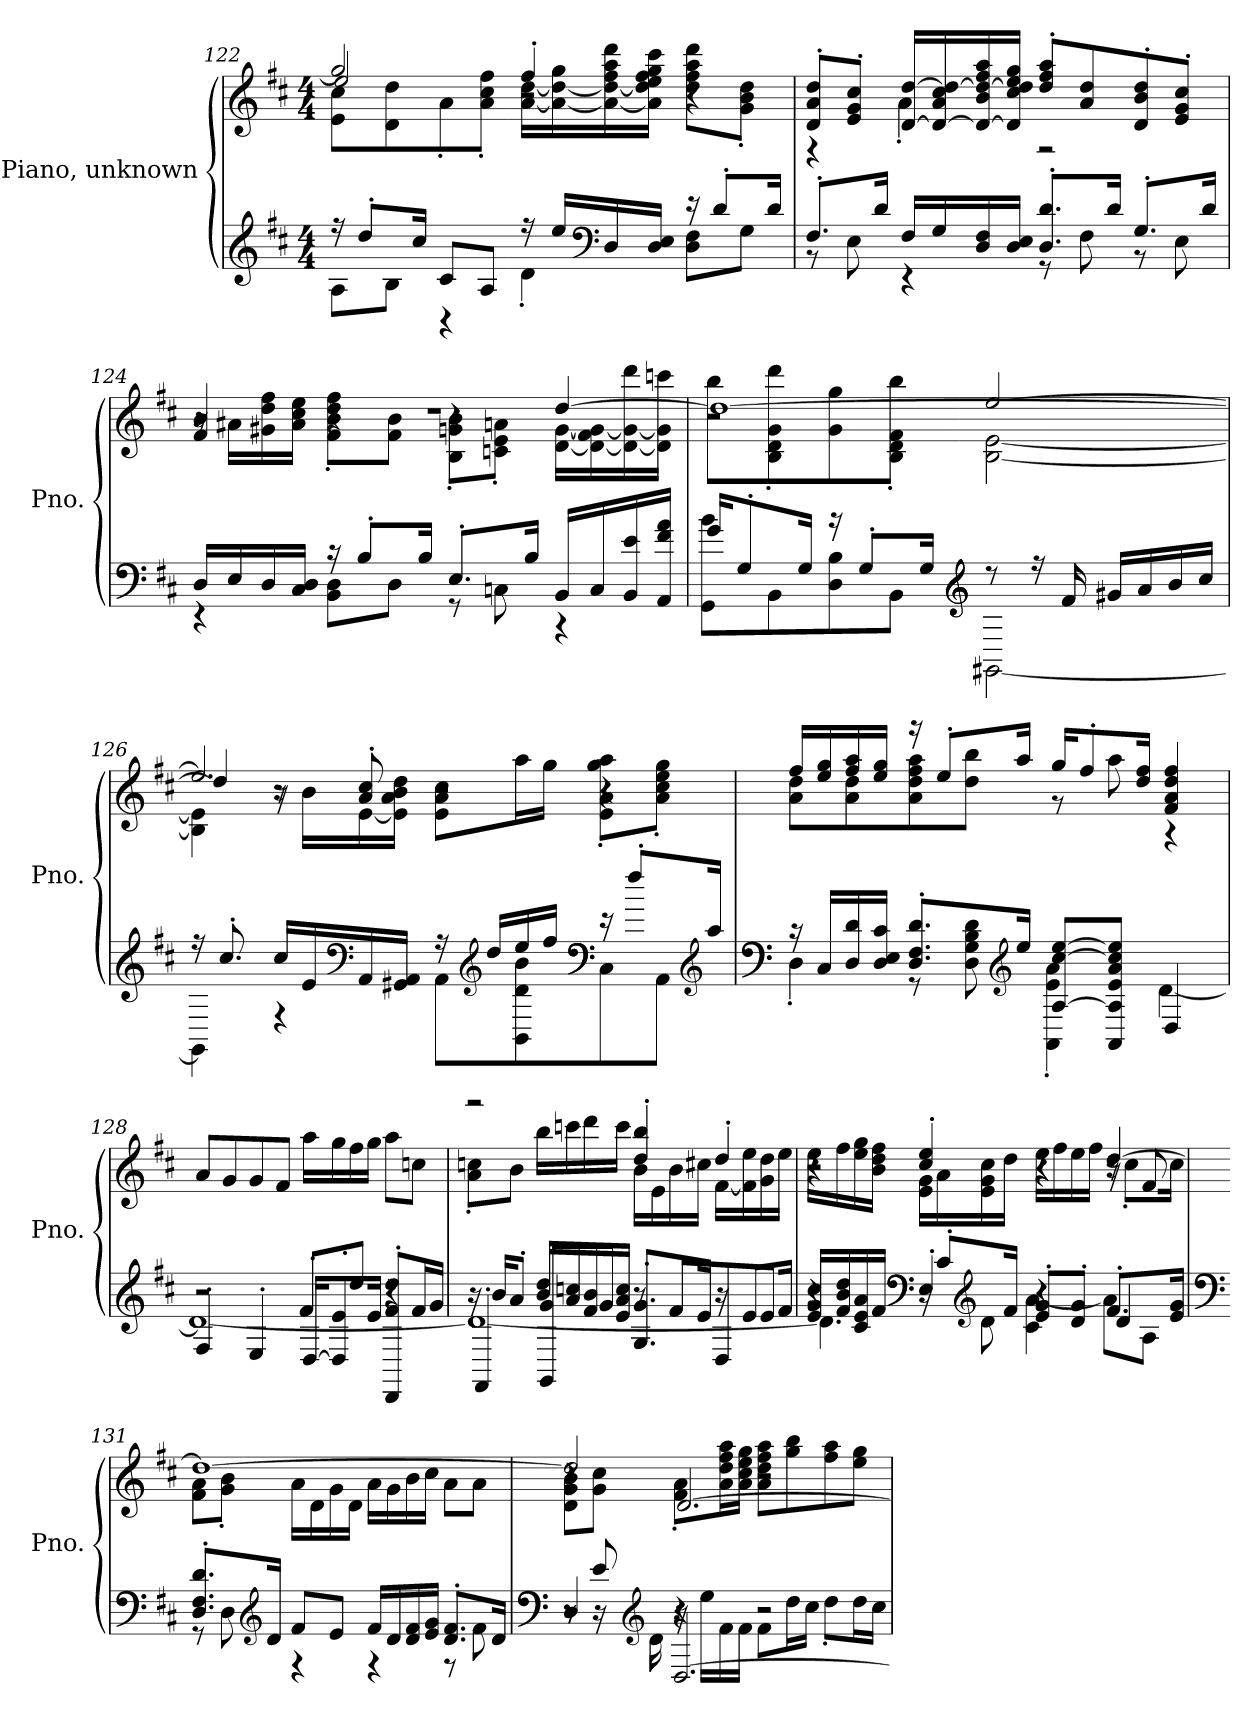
**kern	**kern
*part1	*part1
*staff2	*staff1
*I"Piano, unknown	*
*I'Pno.	*
*clefG2	*clefG2
*k[f#c#]	*k[f#c#]
*M4/4	*M4/4
=122	=122
*^	*^
*	*	*	*^
16r	8A\L	2gg/]	8e\ 8cc#\L	2ee/
8dd'/L	.	.	.	.
.	8B\J	.	8d\ 8dd\	.
16cc#/Jk	.	.	.	.
8c#/L	4r	.	8a'\	.
8A/J	.	.	8a\' 8cc#\' 8ff#\'J	.
16r	4d'\	4ff#'/	[16a\ [16dd\LL	2r
16ee/LL	.	.	16a\_ 16dd\_ 16gg\	.
*clefF4	*	*	*	*
16D/	.	.	16a\_ 16dd\_ 16ff#\ 16aa\ 16ddd\	.
16D/ 16E/JJ	.	.	16a\] 16dd\] 16ee\ 16ff#\ 16gg\ 16ccc#\JJ	.
16r	8D\ 8F#\L	4r	8dd\ 8ff#\ 8aa\ 8ddd\L	.
8d'/L	.	.	.	.
.	8G\J	.	8g\' 8b\' 8dd\'J	.
16d/Jk	.	.	.	.
*	*	*	*v	*v
!!LO:LB:g=z
=123	=123	=123	=123
8.F#'/L	8r	8d/' 8a/' 8dd/'L	4r
.	8E\	8e/' 8g/' 8cc#/'J	.
16d/Jk	.	.	.
16F#/LL	4r	[16d/ [16dd/LL	4a'\
16G/	.	16d/_ 16a/ 16cc#/ 16dd/_	.
16D/ 16F#/	.	16d/_ 16b/ 16dd/_ 16ff#/ 16aa/	.
16D/ 16E/JJ	.	16d/] 16cc#/ 16dd/] 16ee/ 16gg/JJ	.
8.D/' 8.d/'L	8r	8dd/' 8ff#/' 8aa/'L	2r
.	8F#\	8a/ 8dd/	.
16d/Jk	.	.	.
8.G'/L	8r	8d/' 8b/' 8dd/'	.
.	8E\	8e/' 8g/' 8cc#/'J	.
16d/Jk	.	.	.
=124	=124	=124	=124
*	*	*	*^
16D/LL	4r	1r	16r	4f#/ 4b/
16E/	.	.	16a#X\LL	.
16D/	.	.	16g#X\ 16dd\ 16ff#\	.
16C#/ 16D/JJ	.	.	16a#\ 16cc#\ 16ee\JJ	.
16r	8BB\ 8D\L	.	8f#\' 8b\' 8dd\' 8ff#\'L	4r
8B'/L	.	.	.	.
.	8D\J	.	8f#\ 8b\J	.
16B/Jk	.	.	.	.
8.E'/L	8r	.	8B\' 8gn\' 8b\'L	4r
.	8Cn\	.	8cn\' 8e\' 8an\'J	.
16B/Jk	.	.	.	.
16BB/LL	4r	.	[16d\ [16g\LL	[4dd/
16C/	.	.	16d\_ 16f#\ 16g\_	.
16BB/ 16e/	.	.	16d\_ 16g\_ 16ddd\	.
16AA/ 16f#/ 16a/JJ	.	.	16d\] 16g\] 16cccn\JJ	.
!!LO:LB:g=z	!!	!!
=125	=125	=125	=125	=125
16g/KL	8GG\ 8b\L	2r	8bb\L	1dd_
8G'/	.	.	.	.
.	8BB\	.	8B\' 8d\' 8g\' 8ddd\'	.
16G/Jk	.	.	.	.
16r	8D\ 8B\	.	8g\ 8gg\	.
8G'/L	.	.	.	.
.	8BB\J	.	8B\' 8d\' 8f#\' 8bb\'J	.
16G/Jk	.	.	.	.
*clefG2	*	*	*	*
8r	[2GG#X\	[2ee/	[2B\ [2e\	.
16r	.	.	.	.
16f#/	.	.	.	.
16g#X/LL	.	.	.	.
16a/	.	.	.	.
16b/	.	.	.	.
16cc#/JJ	.	.	.	.
=126	=126	=126	=126	=126
16r	4GG#\]	2.ee/]	4B\] 4e\]	4dd/]
8.cc#'/	.	.	.	.
16cc#/LL	4r	.	16r	8r
16e/	.	.	16b\LL	.
*clefF4	*	*	*	*
16AA/	.	.	[16e\	8a/' 8cc#/'
16GG#X/ 16AA/JJ	.	.	16e\] 16a\ 16b\ 16dd\JJ	.
16r	8AA\L	.	8e\ 8a\ 8cc#\L	2r
*clefG2	*	*	*	*
16dd/LL	.	.	.	.
16ee/	8BB\ 8d\ 8b\	.	16aa\L	.
16ff#/JJ	.	.	16gg\JJ	.
*clefF4	*	*	*	*
16r	8C#\	4r	8e\' 8a\' 8gg\' 8aa\'L	.
8ff#'/L	.	.	.	.
.	8AA\J	.	8a\' 8cc#\' 8ee\' 8gg\'J	.
*clefG2	*	*	*	*
16aa/Jk	.	.	.	.
*	*	*v	*v	*v
!!LO:LB:g=z
=127	=127	=127
*clefF4	*	*
*	*	*^
16r	4D'\	16ff#/LL	8a\ 8dd\L
16C#/LL	.	16ee/ 16gg/	.
16D/ 16d/	.	16ff#/ 16aa/	8a\ 8dd\
16D/ 16E/ 16c#/JJ	.	16ee/ 16gg/JJ	.
8.D/' 8.F#/' 8.d/'L	8r	16r	8a\ 8dd\ 8ff#\ 8aa\
.	.	8ee'/L	.
.	8D\ 8G\ 8B\ 8d\	.	8dd\ 8bb\J
*clefG2	*	*	*
16ee/Jk	.	16aa/Jk	.
[8A/ [8cc#/ [8ee/L	4AA\' 4e\' 4a\'	16gg/KL	8r
.	.	8ff#'/	.
8AA/ 8A/] 8e/ 8a/ 8cc#/] 8ee/]J	.	.	8aa\
.	.	16dd/ 16ff#/Jk	.
4D/	[4d\	4f#/ 4a/ 4dd/ 4ff#/	4r
*	*	*v	*v
=128	=128	=128
*	*^	*
4F#'/	1d_	2r	8a/L
.	.	.	8g/
4E'/	.	.	8g/
.	.	.	8f#/J
[16D'/KL	.	8f#'/L	16aa\LL
8D/]' 8e/'	.	.	16gg\
.	.	8dd/J	16ff#\
16e/Jk	.	.	16gg\JJ
8DD/' 8f#/' 8dd/'L	.	4r	8aa\L
16f#/L	.	.	8ccn\J
16g/JJ	.	.	.
!!LO:LB:g=z
=129	=129	=129	=129
*	*	*	*^
16r	1d_	4FF#'/	2r	8a\' 8ccn\'L
16b/KL	.	.	.	.
8a'/J	.	.	.	8b\J
16b/ 16dd/LL	.	8GG/ 8g/L	.	16bb\LL
16a/ 16ccn/	.	.	.	16cccn\
16f#/ 16b/	.	8g/J	.	16ddd\
16e/ 16a/ 16cc/JJ	.	.	.	16ccc\JJ
8.G/' 8.g/'L	.	8r	4dd/' 4bb/'	16b\LL
.	.	.	.	16e\
.	.	8f#/L	.	16b\
16e/Jk	.	.	.	16cc#X\JJ
16r	.	8D/	4dd'/	[16f#\LL
8e'/L	.	.	.	16f#\] 16ee\
.	.	8e/J	.	16g\ 16dd\
16f#/Jk	.	.	.	16ee\JJ
=130	=130	=130	=130	=130
*	*	*	*	*^
16e/ 16g/ 16cc#/LL	4.d\]	4r	4r	16ee\LL	2r
16f#/ 16b/ 16dd/	.	.	.	16ff#\	.
16c#/ 16e/ 16a/	.	.	.	16ee\ 16gg\	.
16f#/JJ	.	.	.	16b\ 16dd\ 16ff#\JJ	.
*clefF4	*	*	*	*	*
16r	.	4E'/	4cc#/' 4ee/'	16e\ 16g\LL	.
8c#'/L	.	.	.	16a\	.
*clefG2	*	*	*	*	*
.	8d\	.	.	16e\ 16g\ 16cc#\	.
16f#/Jk	.	.	.	16dd\JJ	.
8e/' 8g/'L	4c#\ [4a\	4r	4r	16ee\LL	4r
.	.	.	.	16ff#\	.
8d/' 8g/'J	.	.	.	16ee\	.
.	.	.	.	16ff#\JJ	.
8.f#'/L	8a\L]	4d/	[4dd/	16r	8r
.	.	.	.	8cc#'\L	.
.	8A\J	.	.	.	8f#/
16e/ 16g/Jk	.	.	.	16cc#\Jk	.
*v	*v	*v	*	*	*
*	*v	*v	*v
!!LO:PB:g=z
=131	=131
*clefF4	*
*^	*^
8.D/' 8.F#/' 8.d/'L	8r	1dd_	8f#\ 8a\L
.	8D\	.	8g\' 8b\'J
*clefG2	*	*	*
16d/Jk	.	.	.
8f#/L	4r	.	16a\LL
.	.	.	16d\
8e/J	.	.	16g\
.	.	.	16d\JJ
16f#/LL	4r	.	16a\LL
16d/	.	.	16g\
16d/ 16f#/	.	.	16b\
16e/ 16g/JJ	.	.	16cc#\JJ
8.d/' 8.f#/'L	8r	.	8a\L
.	8f#\	.	8a\J
16d/Jk	.	.	.
*v	*v	*	*
*	*v	*v
=132	=132
*clefF4	*
*^	*^
*	*^	*	*^
8r	8r	4D/	2dd/]	8d\ 8g\ 8b\L	4r
8e/	16r	.	.	8g\ 8cc#\J	.
*clefG2	*	*	*	*	*
.	16d\	.	.	.	.
4r	16r	[2.D/	.	8f#\' 8a\'L	[2.d/
.	16ee\LL	.	.	.	.
.	16f#\	.	.	16a\ 16dd\ 16ff#\ 16aa\L	.
.	16f#\JJ	.	.	16a\ 16cc#\ 16ee\ 16gg\JJ	.
2r	8f#\L	.	2r	8a\ 8dd\ 8ff#\ 8aa\L	.
.	16dd\L	.	.	8gg\ 8bb\	.
.	16cc#\JJ	.	.	.	.
.	8dd'\L	.	.	8ff#\ 8aa\	.
.	16dd\L	.	.	8ee\ 8gg\J	.
.	16cc#\JJ	.	.	.	.
*v	*v	*v	*	*	*
*	*v	*v	*v
=	=
*-	*-
